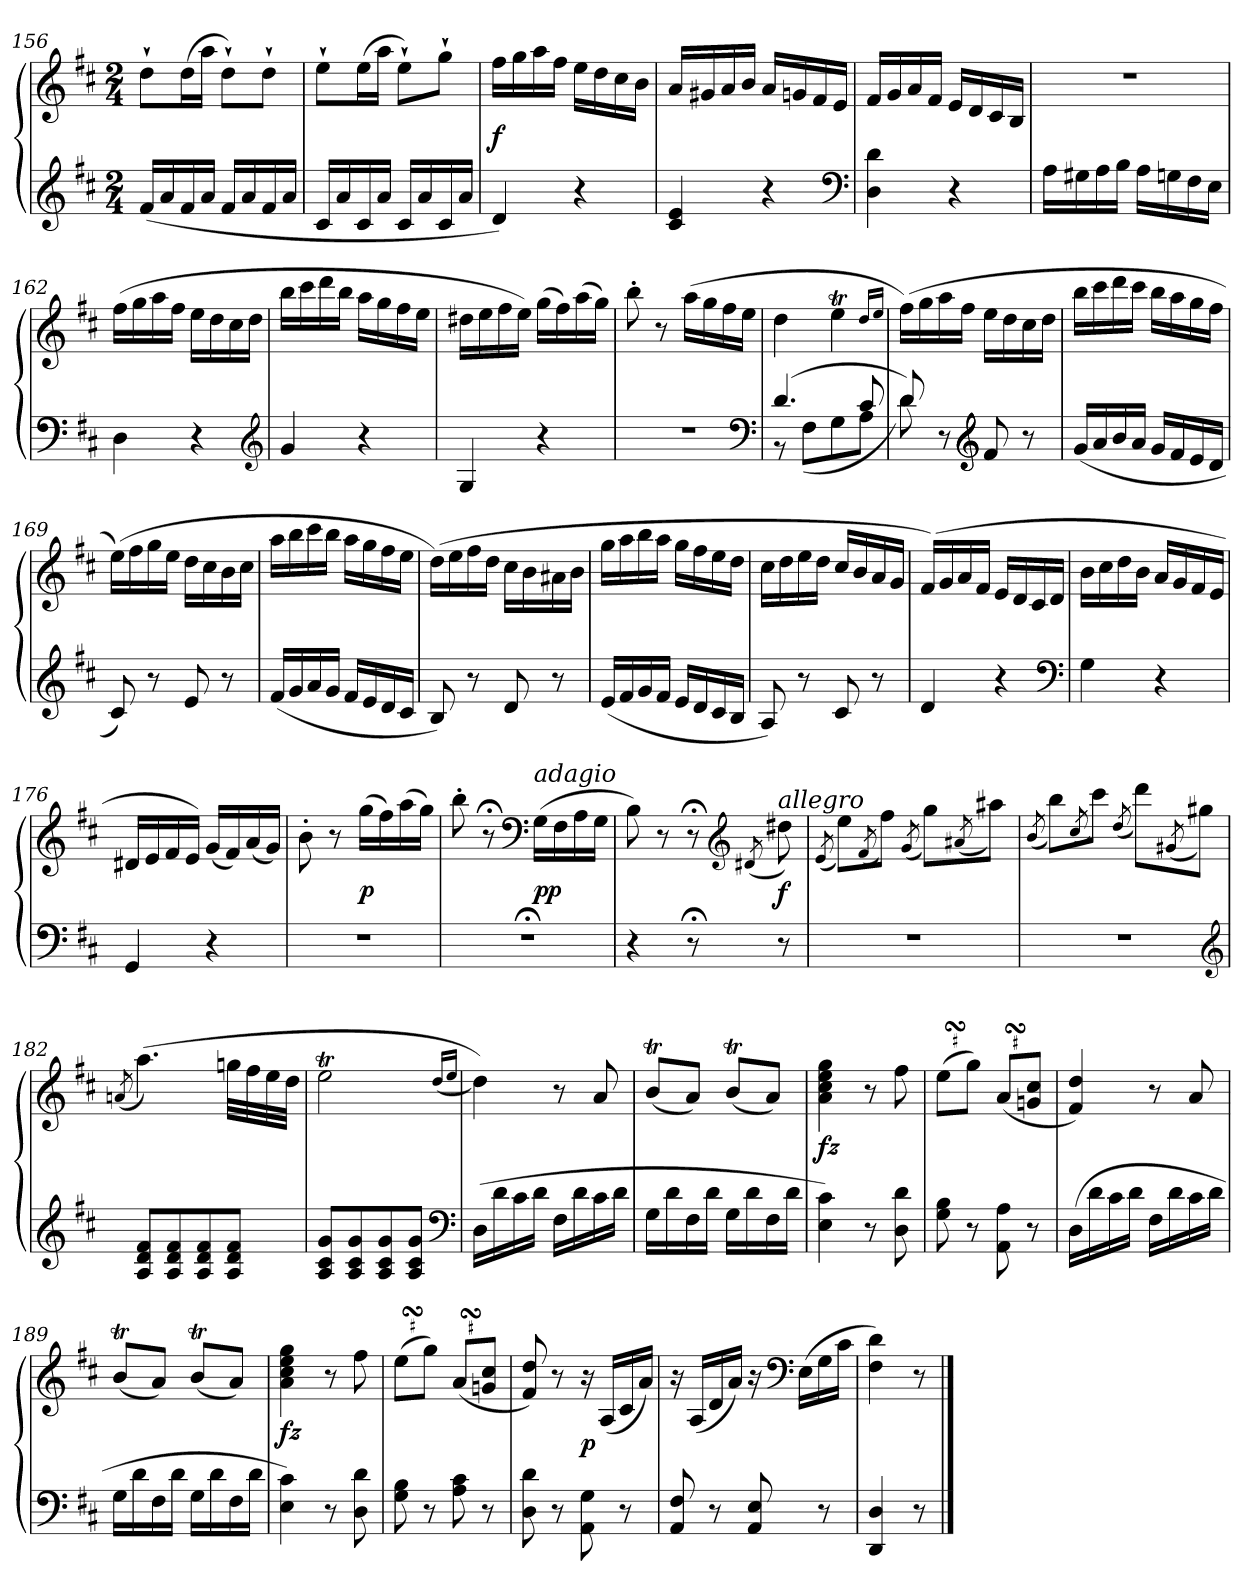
**kern	**kern	**dynam
*part1	*part1	*part1
*staff2	*staff1	*staff1/2
*clefG2	*clefG2	*
*k[f#c#]	*k[f#c#]	*
*D:	*D:	*
*M2/4	*M2/4	*
=156	=156	=156
(16f#LL	8dd`L	.
16a	.	.
16f#	(16ddL	.
16aJJ	16aaJJ	.
16f#LL	8dd`L)	.
16a	.	.
16f#	8dd`J	.
16aJJ	.	.
=157	=157	=157
16c#LL	8ee`L	.
16a	.	.
16c#	(16eeL	.
16aJJ	16aaJJ	.
16c#LL	8ee`L)	.
16a	.	.
16c#	8gg`J	.
16aJJ	.	.
!!LO:LB:g=z
=158	=158	=158
4d)	16ff#LL	f
.	16gg	.
.	16aa	.
.	16ff#JJ	.
4r	16eeLL	.
.	16dd	.
.	16cc#	.
.	16bJJ	.
=159	=159	=159
4c# 4e	16aLL	.
.	16g#X	.
.	16a	.
.	16bJJ	.
4r	16aLL	.
.	16gn	.
.	16f#	.
.	16eJJ	.
*clefF4	*	*
=160	=160	=160
4D 4d	16f#LL	.
.	16g	.
.	16a	.
.	16f#JJ	.
4r	16eLL	.
.	16d	.
.	16c#	.
.	16BJJ	.
=161	=161	=161
16ALL	2r	.
16G#X	.	.
16A	.	.
16BJJ	.	.
16ALL	.	.
16Gn	.	.
16F#	.	.
16EJJ	.	.
=162	=162	=162
4D	(16ff#LL	.
.	16gg	.
.	16aa	.
.	16ff#JJ	.
4r	16eeLL	.
.	16dd	.
.	16cc#	.
.	16ddJJ	.
*clefG2	*	*
=163	=163	=163
4g	16bbLL	.
.	16ccc#	.
.	16ddd	.
.	16bbJJ	.
4r	16aaLL	.
.	16gg	.
.	16ff#	.
.	16eeJJ	.
!!LO:LB:g=z
=164	=164	=164
4G	16dd#XLL	.
.	16ee	.
.	16ff#	.
.	16eeJJ)	.
4r	(16ggLL	.
.	16ff#)	.
.	(16aa	.
.	16ggJJ)	.
=165	=165	=165
2r	8bb'	.
.	8r	.
.	(16aaLL	.
.	16gg	.
.	16ff#	.
.	16eeJJ	.
*clefF4	*	*
=166	=166	=166
*^	*	*
(4.d	8r	4dd	.
.	(8F#L	.	.
.	8G	4eeT	.
8c#	8AJ	.	.
.	.	16qddLL	.
.	.	16qeeJJ	.
=167	=167	=167	=167
8d)	8d)	(16ff#LL)	.
.	.	16gg	.
8r	8ryy	16aa	.
.	.	16ff#JJ	.
*clefG2	*	*	*
8f#	4ryy	16eeLL	.
.	.	16dd	.
8r	.	16cc#	.
.	.	16ddJJ	.
*v	*v	*	*
=168	=168	=168
(16gLL	16bbLL	.
16a	16ccc#	.
16b	16ddd	.
16aJJ	16ccc#JJ	.
16gLL	16bbLL	.
16f#	16aa	.
16e	16gg	.
16dJJ	16ff#JJ	.
=169	=169	=169
8c#)	(16eeLL)	.
.	16ff#	.
8r	16gg	.
.	16eeJJ	.
8e	16ddLL	.
.	16cc#	.
8r	16b	.
.	16cc#JJ	.
!!LO:LB:g=z
=170	=170	=170
(16f#LL	16aaLL	.
16g	16bb	.
16a	16ccc#	.
16gJJ	16bbJJ	.
16f#LL	16aaLL	.
16e	16gg	.
16d	16ff#	.
16c#JJ	16eeJJ	.
=171	=171	=171
8B)	(16ddLL)	.
.	16ee	.
8r	16ff#	.
.	16ddJJ	.
8d	16cc#LL	.
.	16b	.
8r	16a#X	.
.	16bJJ	.
=172	=172	=172
(16eLL	16ggLL	.
16f#	16aa	.
16g	16bb	.
16f#JJ	16aaJJ	.
16eLL	16ggLL	.
16d	16ff#	.
16c#	16ee	.
16BJJ	16ddJJ	.
=173	=173	=173
8A)	16cc#LL	.
.	16dd	.
8r	16ee	.
.	16ddJJ	.
8c#	16cc#LL	.
.	16b	.
8r	16a	.
.	16gJJ	.
=174	=174	=174
4d	(16f#LL)	.
.	16g	.
.	16a	.
.	16f#JJ	.
4r	16eLL	.
.	16d	.
.	16c#	.
.	16dJJ	.
*clefF4	*	*
=175	=175	=175
4G	16bLL	.
.	16cc#	.
.	16dd	.
.	16bJJ	.
4r	16aLL	.
.	16g	.
.	16f#	.
.	16eJJ	.
!!LO:LB:g=z
=176	=176	=176
4GG	16d#XLL	.
.	16e	.
.	16f#	.
.	16eJJ)	.
4r	(16gLL	.
.	16f#)	.
.	(16a	.
.	16gJJ)	.
=177	=177	=177
2r	8b'	.
.	8r	.
.	(16ggLL	p
.	16ff#)	.
.	(16aa	.
.	16ggJJ)	.
=178	=178	=178
2r;<	8bb'	.
.	8r;<	.
*	*clefF4	*
*	*MM60	*
!	!LO:TX:a:i:t=adagio	!
.	(16GLL	pp
.	16F#	.
.	16A	.
.	16GJJ	.
=179	=179	=179
4r	8B)	.
.	8r	.
8r;<	8r;<	.
*	*clefG2	*
*	*MM120	*
.	(>8qd#X	.
!	!LO:TX:a:i:t=allegro	!
8r	8dd#X)	f
=180	=180	=180
.	(>8qe	.
2r	8eeL)	.
.	(>8qf#	.
.	8ff#J)	.
.	(>8qg	.
.	8ggL)	.
.	(>8qa#X	.
.	8aa#XJ)	.
=181	=181	=181
.	(>8qb	.
2r	8bbL)	.
.	(>8qcc#	.
.	8ccc#J)	.
.	(>8qdd	.
.	8dddL)	.
.	(>8qg#X	.
.	8gg#XJ)	.
*clefG2	*	*
!!LO:LB:g=z
=182	=182	=182
.	(>8qan	.
8A 8d 8f#L	(4.aa)	.
8A 8d 8f#	.	.
8A 8d 8f#	.	.
8A 8d 8f#J	32ggnLLL	.
.	32ff#	.
.	32ee	.
.	32ddJJJ	.
=183	=183	=183
8A 8c# 8gL	2eeT	.
8A 8c# 8g	.	.
8A 8c# 8g	.	.
8A 8c# 8gJ	.	.
*clefF4	*	*
.	(16qddLL	.
.	16qeeJJ	.
=184	=184	=184
(16DLL	4ddTTT))	.
16d	.	.
16c#	.	.
16dJJ	.	.
16F#LL	8r	.
16d	.	.
16c#	8a	.
16dJJ	.	.
=185	=185	=185
16GLL	(8bTL	.
16d	.	.
16F#	8aJ)	.
16dJJ	.	.
16GLL	(8bTL	.
16d	.	.
16F#	8aJ)	.
16dJJ	.	.
=186	=186	=186
4E 4c#)	4a 4cc# 4ee 4gg	fz
8r	8r	.
8D 8d	8ff#	.
=187	=187	=187
!	!LO:TURN:lacc=#	!
8G 8B	(8eeSSsL	.
8r	8ggJ)	.
!	!LO:TURN:lacc=#	!
8AA 8A	(8aSSsL	.
8r	8gn 8cc#J	.
!!LO:LB:g=z
=188	=188	=188
(16DLL	4f# 4dd)	.
16d	.	.
16c#	.	.
16dJJ	.	.
16F#LL	8r	.
16d	.	.
16c#	8a	.
16dJJ	.	.
=189	=189	=189
16GLL	(8bTL	.
16d	.	.
16F#	8aJ)	.
16dJJ	.	.
16GLL	(8bTL	.
16d	.	.
16F#	8aJ)	.
16dJJ	.	.
=190	=190	=190
4E 4c#)	4a 4cc# 4ee 4gg	fz
8r	8r	.
8D 8d	8ff#	.
=191	=191	=191
!	!LO:TURN:lacc=#	!
8G 8B	(8eeSSsL	.
8r	8ggJ)	.
!	!LO:TURN:lacc=#	!
8A 8c#	(8aSSsL	.
8r	8gn 8cc#J	.
=192	=192	=192
8D 8d	8f# 8dd)	.
8r	8r	.
8AA 8G	16r	p
.	(16ALL	.
8r	16c#	.
.	16aJJ)	.
=193	=193	=193
8AA 8F#	16r	.
.	(16ALL	.
8r	16d	.
.	16aJJ)	.
8AA 8E	16r	.
*	*clefF4	*
.	(16ELL	.
8r	16G	.
.	16c#JJ	.
=194	=194	=194
4DD 4D	4F# 4d)	.
8r	8r	.
==	==	==
*-	*-	*-
